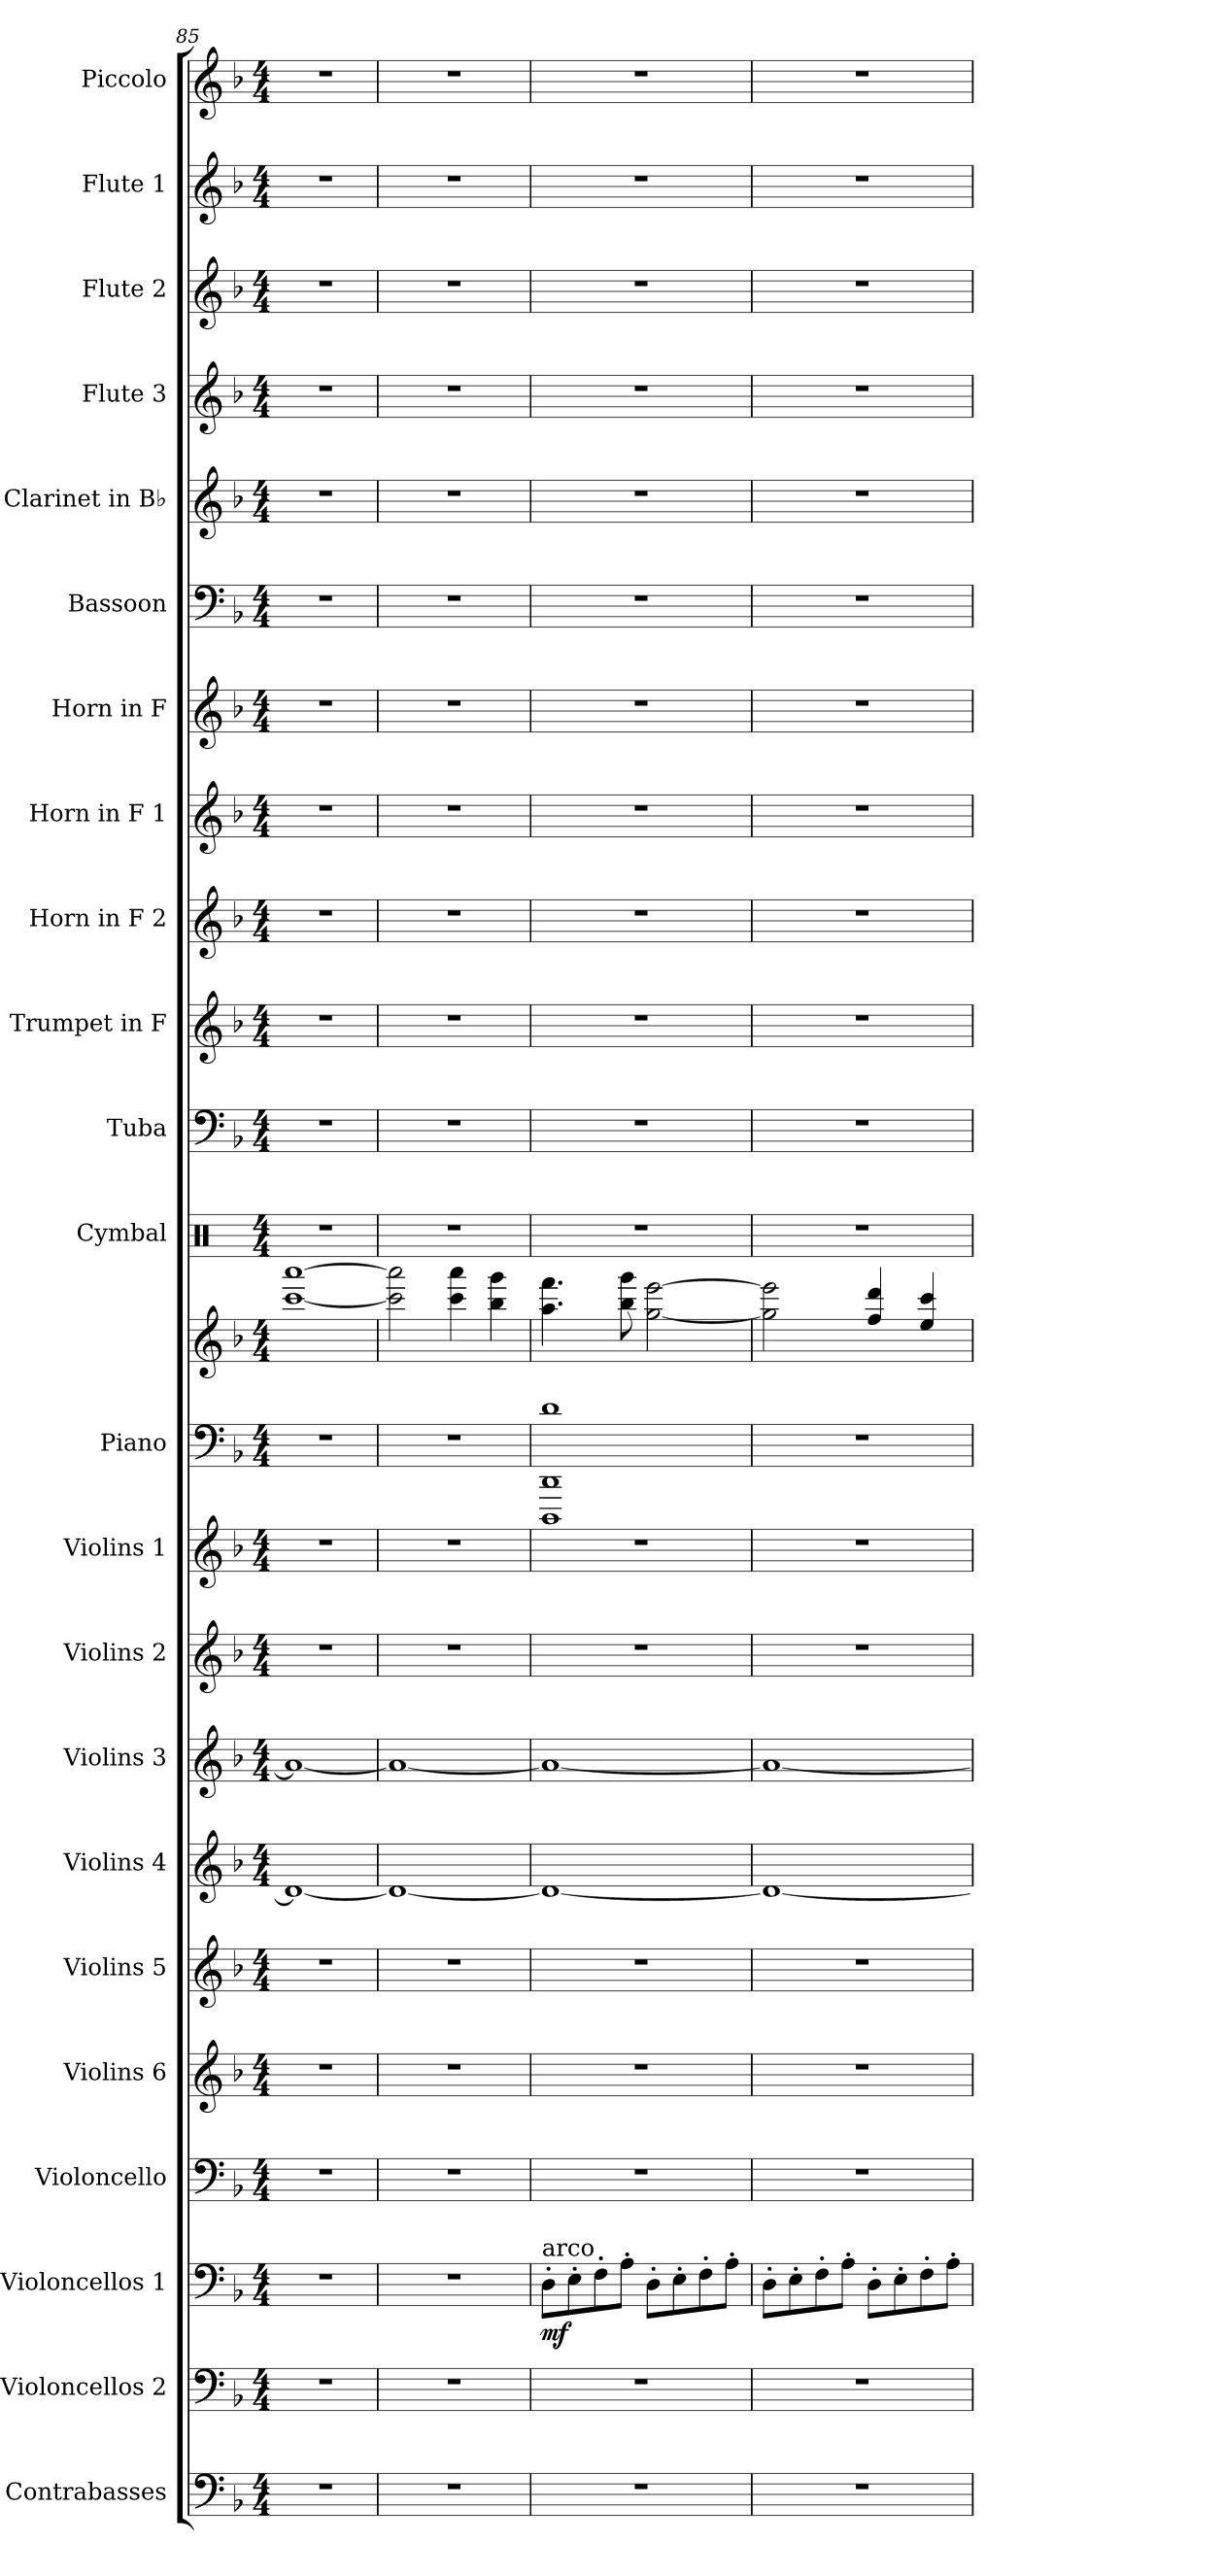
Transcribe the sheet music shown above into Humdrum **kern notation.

**kern	**kern	**kern	**dynam	**kern	**kern	**kern	**kern	**kern	**kern	**kern	**kern	**kern	**kern	**kern	**kern	**kern	**kern	**kern	**kern	**kern	**kern	**kern	**kern	**kern
*part23	*part22	*part21	*part21	*part20	*part19	*part18	*part17	*part16	*part15	*part14	*part13	*part13	*part12	*part11	*part10	*part9	*part8	*part7	*part6	*part5	*part4	*part3	*part2	*part1
*staff24	*staff23	*staff22	*staff22	*staff21	*staff20	*staff19	*staff18	*staff17	*staff16	*staff15	*staff14	*staff13	*staff12	*staff11	*staff10	*staff9	*staff8	*staff7	*staff6	*staff5	*staff4	*staff3	*staff2	*staff1
*I"Contrabasses	*I"Violoncellos 2	*I"Violoncellos 1	*	*I"Violoncello	*I"Violins 6	*I"Violins 5	*I"Violins 4	*I"Violins 3	*I"Violins 2	*I"Violins 1	*I"Piano	*	*I"Cymbal	*I"Tuba	*I"Trumpet in F	*I"Horn in F 2	*I"Horn in F 1	*I"Horn in F	*I"Bassoon	*I"Clarinet in B♭	*I"Flute 3	*I"Flute 2	*I"Flute 1	*I"Piccolo
*I'Cbs.	*I'Vcs. 2	*I'Vcs. 1	*	*I'Vc.	*I'Vlns. 6	*I'Vlns. 5	*I'Vlns. 4	*I'Vlns. 3	*I'Vlns. 2	*I'Vlns. 1	*I'Pno.	*	*I'Cym.	*I'Tba.	*I'Tpt. in F	*	*	*	*I'Bsn.	*I'Cl. in B♭	*I'Fl. 3	*I'Fl. 2	*I'Fl. 1	*I'Picc.
*clefF4	*clefF4	*clefF4	*	*clefF4	*clefG2	*clefG2	*clefG2	*clefG2	*clefG2	*clefG2	*clefF4	*clefG2	*clefX	*clefF4	*clefG2	*clefG2	*clefG2	*clefG2	*clefF4	*clefG2	*clefG2	*clefG2	*clefG2	*clefG2
*ITrd7c12	*	*	*	*	*	*	*	*	*	*	*	*	*	*	*ITrd-3c-5	*ITrd4c7	*ITrd4c7	*ITrd4c7	*	*ITrd1c2	*	*	*	*ITrd-7c-12
*k[b-]	*k[b-]	*k[b-]	*	*k[b-]	*k[b-]	*k[b-]	*k[b-]	*k[b-]	*k[b-]	*k[b-]	*k[b-]	*k[b-]	*k[]	*k[b-]	*k[b-e-]	*k[b-e-]	*k[b-e-]	*k[b-e-]	*k[b-]	*k[b-e-a-]	*k[b-]	*k[b-]	*k[b-]	*k[b-]
*M4/4	*M4/4	*M4/4	*	*M4/4	*M4/4	*M4/4	*M4/4	*M4/4	*M4/4	*M4/4	*M4/4	*M4/4	*M4/4	*M4/4	*M4/4	*M4/4	*M4/4	*M4/4	*M4/4	*M4/4	*M4/4	*M4/4	*M4/4	*M4/4
=85	=85	=85	=85	=85	=85	=85	=85	=85	=85	=85	=85	=85	=85	=85	=85	=85	=85	=85	=85	=85	=85	=85	=85	=85
1r	1r	1r	.	1r	1r	1r	1d_	1a_	1r	1r	1r	[1ccc [1aaa	1r	1r	1r	1r	1r	1r	1r	1r	1r	1r	1r	1r
=86	=86	=86	=86	=86	=86	=86	=86	=86	=86	=86	=86	=86	=86	=86	=86	=86	=86	=86	=86	=86	=86	=86	=86	=86
1r	1r	1r	.	1r	1r	1r	1d_	1a_	1r	1r	1r	2ccc\] 2aaa\]	1r	1r	1r	1r	1r	1r	1r	1r	1r	1r	1r	1r
.	.	.	.	.	.	.	.	.	.	.	.	4ccc\ 4aaa\	.	.	.	.	.	.	.	.	.	.	.	.
.	.	.	.	.	.	.	.	.	.	.	.	4bb-\ 4ggg\	.	.	.	.	.	.	.	.	.	.	.	.
!!LO:LB:g=z
=87	=87	=87	=87	=87	=87	=87	=87	=87	=87	=87	=87	=87	=87	=87	=87	=87	=87	=87	=87	=87	=87	=87	=87	=87
!	!	!LO:TX:a:t=arco	!	!	!	!	!	!	!	!	!	!	!	!	!	!	!	!	!	!	!	!	!	!
!	!	!	!LO:DY:b	!	!	!	!	!	!	!	!	!	!	!	!	!	!	!	!	!	!	!	!	!
1r	1r	8D'\L	mf	1r	1r	1r	1d_	1a_	1r	1r	1DDD 1DD 1d	4.aa\ 4.fff\	1r	1r	1r	1r	1r	1r	1r	1r	1r	1r	1r	1r
.	.	8E'\	.	.	.	.	.	.	.	.	.	.	.	.	.	.	.	.	.	.	.	.	.	.
.	.	8F'\	.	.	.	.	.	.	.	.	.	.	.	.	.	.	.	.	.	.	.	.	.	.
.	.	8A'\J	.	.	.	.	.	.	.	.	.	8bb-\ 8ggg\	.	.	.	.	.	.	.	.	.	.	.	.
.	.	8D'\L	.	.	.	.	.	.	.	.	.	[2gg\ [2eee\	.	.	.	.	.	.	.	.	.	.	.	.
.	.	8E'\	.	.	.	.	.	.	.	.	.	.	.	.	.	.	.	.	.	.	.	.	.	.
.	.	8F'\	.	.	.	.	.	.	.	.	.	.	.	.	.	.	.	.	.	.	.	.	.	.
.	.	8A'\J	.	.	.	.	.	.	.	.	.	.	.	.	.	.	.	.	.	.	.	.	.	.
=88	=88	=88	=88	=88	=88	=88	=88	=88	=88	=88	=88	=88	=88	=88	=88	=88	=88	=88	=88	=88	=88	=88	=88	=88
1r	1r	8D'\L	.	1r	1r	1r	1d_	1a_	1r	1r	1r	2gg\] 2eee\]	1r	1r	1r	1r	1r	1r	1r	1r	1r	1r	1r	1r
.	.	8E'\	.	.	.	.	.	.	.	.	.	.	.	.	.	.	.	.	.	.	.	.	.	.
.	.	8F'\	.	.	.	.	.	.	.	.	.	.	.	.	.	.	.	.	.	.	.	.	.	.
.	.	8A'\J	.	.	.	.	.	.	.	.	.	.	.	.	.	.	.	.	.	.	.	.	.	.
.	.	8D'\L	.	.	.	.	.	.	.	.	.	4ff/ 4ddd/	.	.	.	.	.	.	.	.	.	.	.	.
.	.	8E'\	.	.	.	.	.	.	.	.	.	.	.	.	.	.	.	.	.	.	.	.	.	.
.	.	8F'\	.	.	.	.	.	.	.	.	.	4ee/ 4ccc/	.	.	.	.	.	.	.	.	.	.	.	.
.	.	8A'\J	.	.	.	.	.	.	.	.	.	.	.	.	.	.	.	.	.	.	.	.	.	.
=	=	=	=	=	=	=	=	=	=	=	=	=	=	=	=	=	=	=	=	=	=	=	=	=
*-	*-	*-	*-	*-	*-	*-	*-	*-	*-	*-	*-	*-	*-	*-	*-	*-	*-	*-	*-	*-	*-	*-	*-	*-
